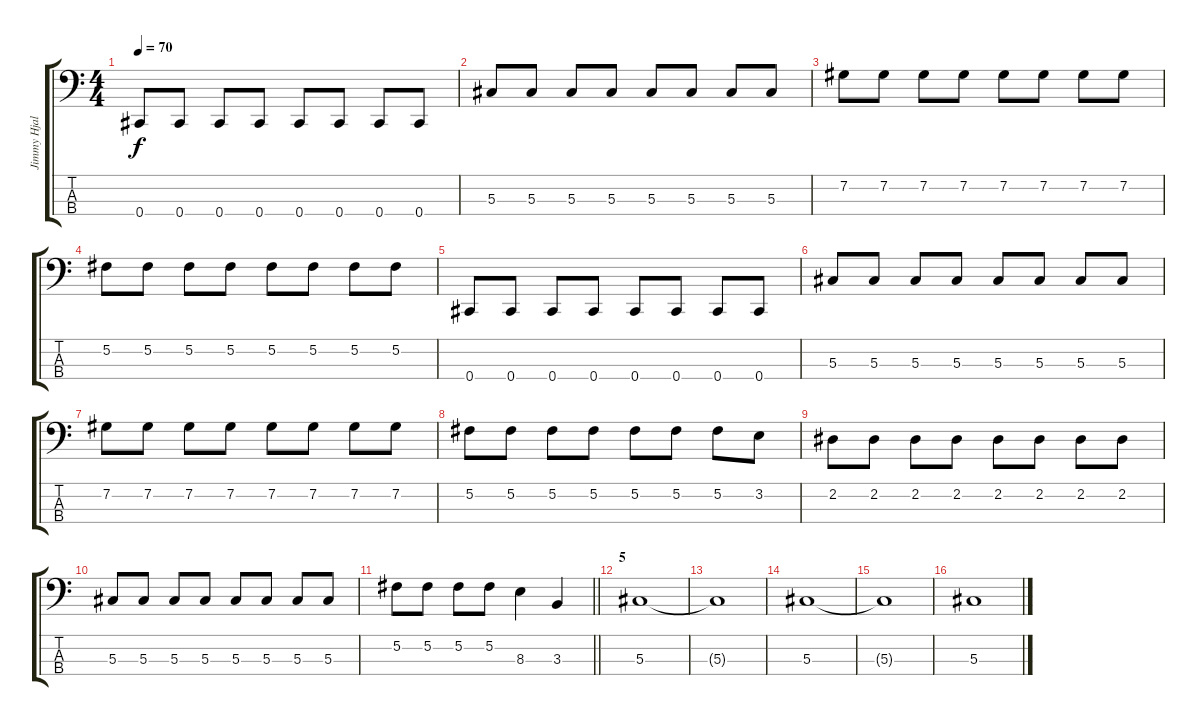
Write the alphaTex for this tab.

\track ("Jimmy Hjalmarsson" "Jimmy Hjal") {instrument electricbassfinger}
\staff {score tabs}
\tuning (Gb2 Db2 Ab1 Db1) {hide}
\ts (4 4)
\tempo 70
\clef f4
\ks c
0.4.8{dy f} 0.4.8 0.4.8 0.4.8 0.4.8 0.4.8 0.4.8 0.4.8 |
5.3.8 5.3.8 5.3.8 5.3.8 5.3.8 5.3.8 5.3.8 5.3.8 |
7.2.8 7.2.8 7.2.8 7.2.8 7.2.8 7.2.8 7.2.8 7.2.8 |
5.2.8 5.2.8 5.2.8 5.2.8 5.2.8 5.2.8 5.2.8 5.2.8 |
0.4.8 0.4.8 0.4.8 0.4.8 0.4.8 0.4.8 0.4.8 0.4.8 |
5.3.8 5.3.8 5.3.8 5.3.8 5.3.8 5.3.8 5.3.8 5.3.8 |
7.2.8 7.2.8 7.2.8 7.2.8 7.2.8 7.2.8 7.2.8 7.2.8 |
5.2.8 5.2.8 5.2.8 5.2.8 5.2.8 5.2.8 5.2.8 3.2.8 |
2.2.8 2.2.8 2.2.8 2.2.8 2.2.8 2.2.8 2.2.8 2.2.8 |
5.3.8 5.3.8 5.3.8 5.3.8 5.3.8 5.3.8 5.3.8 5.3.8 |
\barLineRight lightlight
5.2.8 5.2.8 5.2.8 5.2.8 8.3.4 3.3.4 |
\section ("" "5")
5.3.1 |
5.3{t}.1 |
5.3.1 |
5.3{t}.1 |
5.3.1
